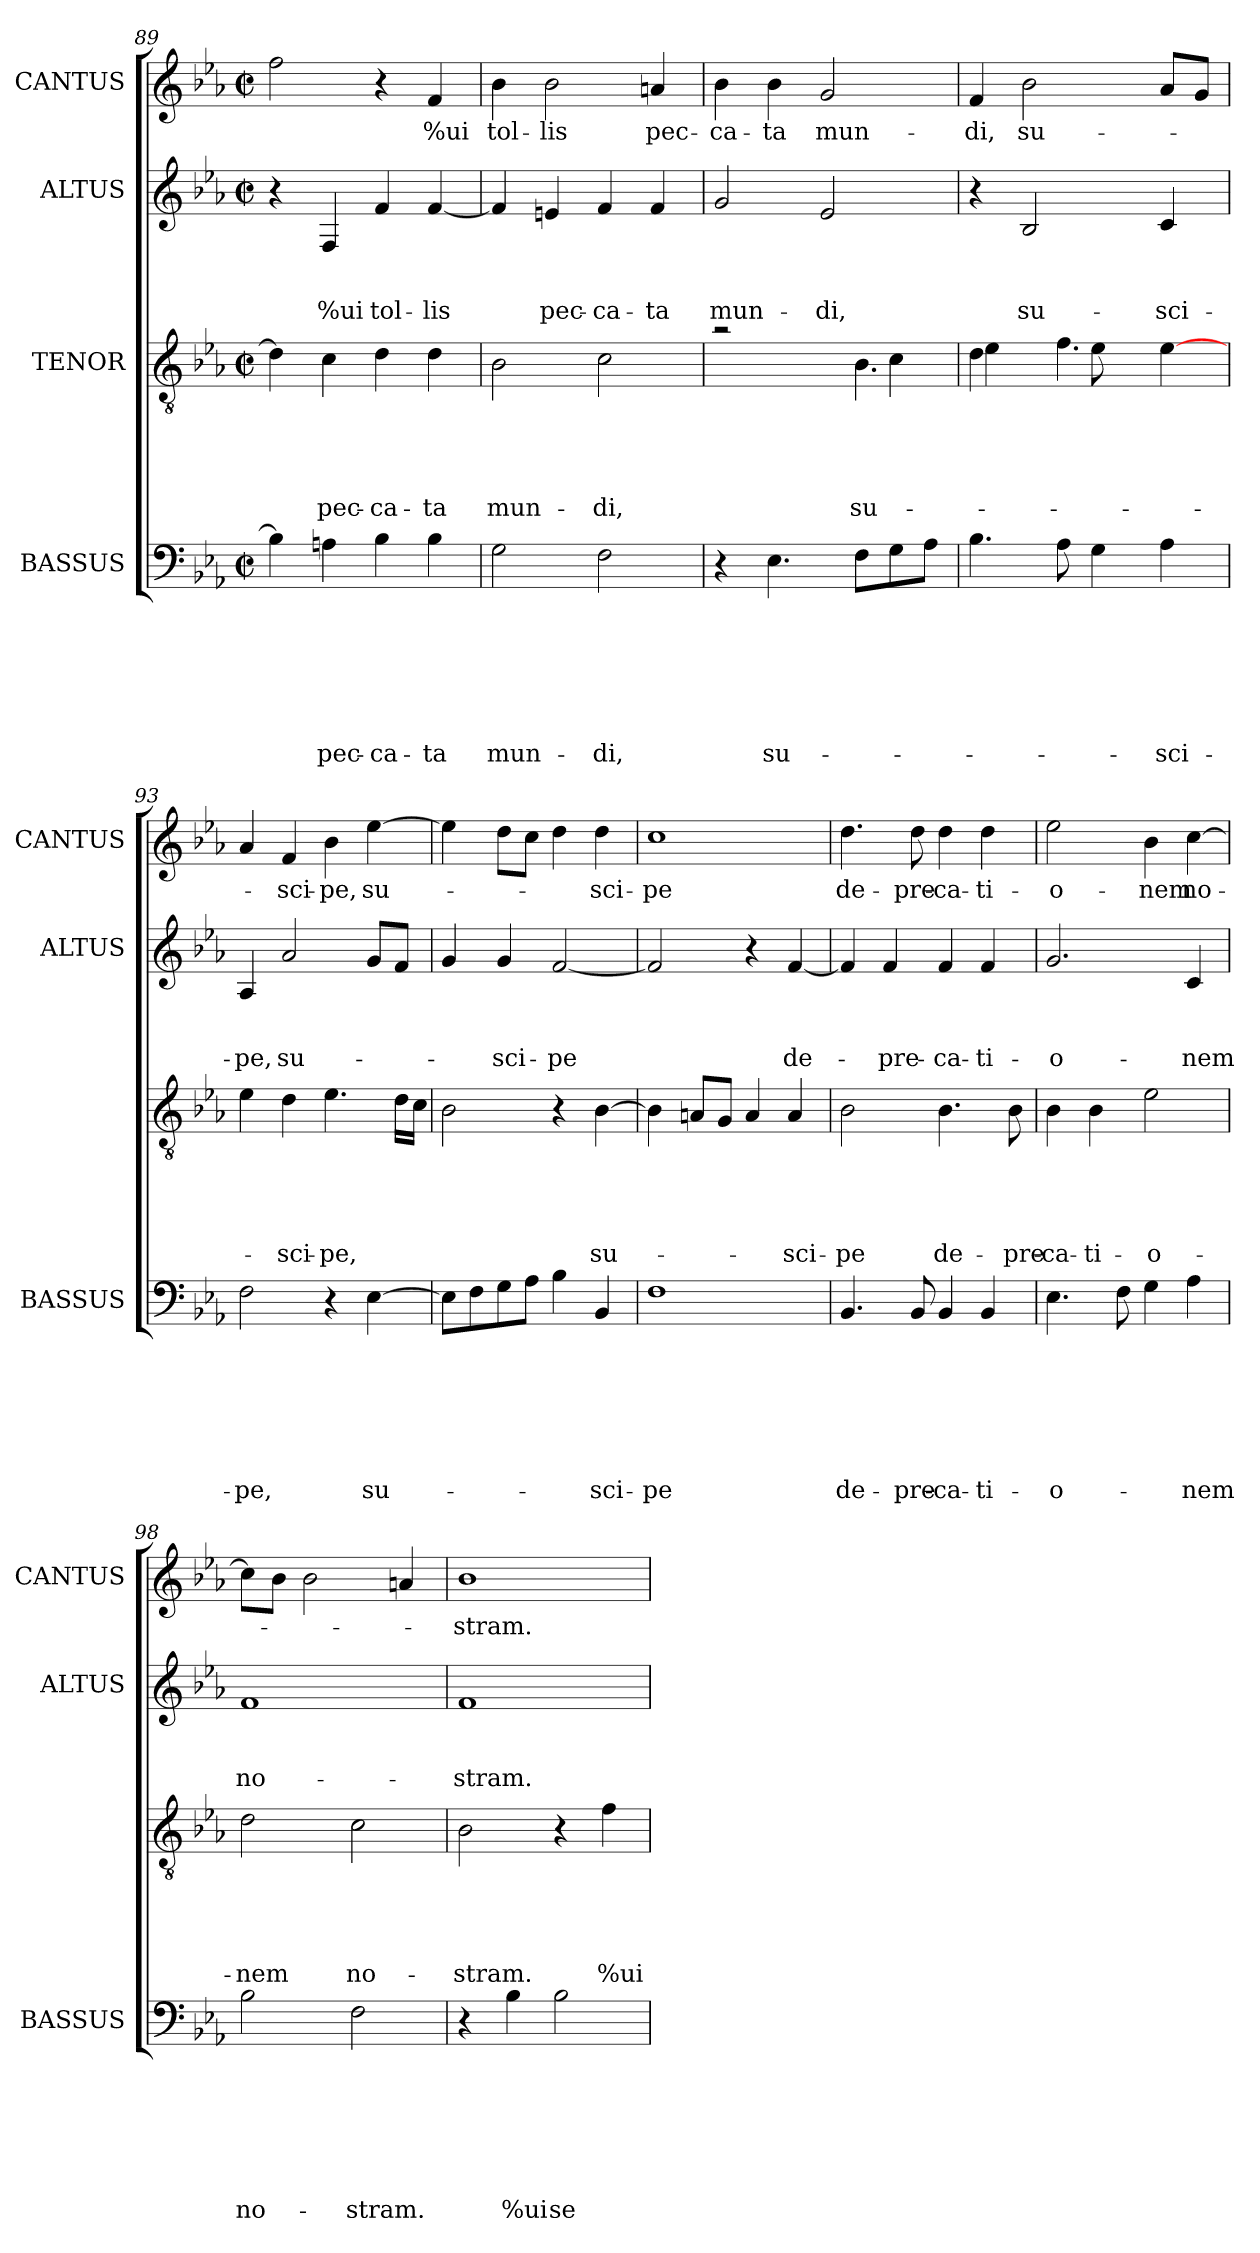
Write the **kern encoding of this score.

**kern	**text	**text	**text	**text	**text	**text	**text	**kern	**text	**text	**text	**text	**text	**kern	**text	**text	**text	**kern	**text
*part4	*part4	*part4	*part4	*part4	*part4	*part4	*part4	*part3	*part3	*part3	*part3	*part3	*part3	*part2	*part2	*part2	*part2	*part1	*part1
*staff4	*staff4	*staff4	*staff4	*staff4	*staff4	*staff4	*staff4	*staff3	*staff3	*staff3	*staff3	*staff3	*staff3	*staff2	*staff2	*staff2	*staff2	*staff1	*staff1
*I"BASSUS	*	*	*	*	*	*	*	*I"TENOR	*	*	*	*	*	*I"ALTUS	*	*	*	*I"CANTUS	*
*I'BASSUS	*	*	*	*	*	*	*	*	*	*	*	*	*	*I'ALTUS	*	*	*	*I'CANTUS	*
*clefF4	*	*	*	*	*	*	*	*clefGv2	*	*	*	*	*	*clefG2	*	*	*	*clefG2	*
*k[b-e-a-]	*	*	*	*	*	*	*	*k[b-e-a-]	*	*	*	*	*	*k[b-e-a-]	*	*	*	*k[b-e-a-]	*
*E-:	*	*	*	*	*	*	*	*E-:	*	*	*	*	*	*E-:	*	*	*	*E-:	*
*M2/2	*	*	*	*	*	*	*	*M2/2	*	*	*	*	*	*M2/2	*	*	*	*M2/2	*
*met(c|)	*	*	*	*	*	*	*	*met(c|)	*	*	*	*	*	*met(c|)	*	*	*	*met(c|)	*
=89	=89	=89	=89	=89	=89	=89	=89	=89	=89	=89	=89	=89	=89	=89	=89	=89	=89	=89	=89
4B-\]	.	.	.	.	.	.	.	4d\]	.	.	.	.	.	4r	.	.	.	2ff\	.
!	!	!	!	!	!	!	!LO:LY:b	!	!	!	!	!	!LO:LY:b	!	!	!	!LO:LY:b	!	!
4An\	.	.	.	.	.	.	pec-	4c\	.	.	.	.	pec-	4F/	.	.	%ui	.	.
!	!	!	!	!	!	!	!LO:LY:b	!	!	!	!	!	!LO:LY:b	!	!	!	!LO:LY:b	!	!
4B-\	.	.	.	.	.	.	-ca-	4d\	.	.	.	.	-ca-	4f/	.	.	tol-	4r	.
!	!	!	!	!	!	!	!LO:LY:b	!	!	!	!	!	!LO:LY:b	!	!	!	!LO:LY:b	!	!LO:LY:b
4B-\	.	.	.	.	.	.	-ta	4d\	.	.	.	.	-ta	[>4f/	.	.	-lis	4f/	%ui
!!LO:PB:g=z
=90	=90	=90	=90	=90	=90	=90	=90	=90	=90	=90	=90	=90	=90	=90	=90	=90	=90	=90	=90
!	!	!	!	!	!	!	!LO:LY:b	!	!	!	!	!	!LO:LY:b	!	!	!	!	!	!LO:LY:b
2G\	.	.	.	.	.	.	mun-	2B-\	.	.	.	.	mun-	4f/]	.	.	.	4b-\	tol-
!	!	!	!	!	!	!	!	!	!	!	!	!	!	!	!	!	!LO:LY:b	!	!LO:LY:b
.	.	.	.	.	.	.	.	.	.	.	.	.	.	4en/	.	.	pec-	2b-\	-lis
!	!	!	!	!	!	!	!LO:LY:b	!	!	!	!	!	!LO:LY:b	!	!	!	!LO:LY:b	!	!
2F\	.	.	.	.	.	.	-di,	2c\	.	.	.	.	-di,	4f/	.	.	-ca-	.	.
!	!	!	!	!	!	!	!	!	!	!	!	!	!	!	!	!	!LO:LY:b	!	!LO:LY:b
.	.	.	.	.	.	.	.	.	.	.	.	.	.	4f/	.	.	-ta	4an/	pec-
=91	=91	=91	=91	=91	=91	=91	=91	=91	=91	=91	=91	=91	=91	=91	=91	=91	=91	=91	=91
*	*	*	*	*	*	*	*	*^	*	*	*	*	*	*	*	*	*	*	*
!	!	!	!	!	!	!	!	!	!	!	!	!	!	!	!	!	!	!LO:LY:b	!	!LO:LY:b
4r	.	.	.	.	.	.	.	2ra	2.ryy	.	.	.	.	.	2g/	.	.	mun-	4b-\	-ca-
!	!	!	!	!	!	!	!LO:LY:b	!	!	!	!	!	!	!	!	!	!	!	!	!LO:LY:b
4.E-\	.	.	.	.	.	.	su-	.	.	.	.	.	.	.	.	.	.	.	4b-\	-ta
!	!	!	!	!	!	!	!	!	!	!	!	!	!	!	!	!	!	!LO:LY:b	!	!LO:LY:b
.	.	.	.	.	.	.	.	8ryy	.	.	.	.	.	.	2e-/	.	.	-di,	2g/	mun-
!	!	!	!	!	!	!	!	!	!	!	!	!	!	!LO:LY:b	!	!	!	!	!	!
8F\L	.	.	.	.	.	.	.	4.B-\	.	.	.	.	.	su-	.	.	.	.	.	.
8G\	.	.	.	.	.	.	.	.	4c\	.	.	.	.	.	.	.	.	.	.	.
8A-\J	.	.	.	.	.	.	.	.	.	.	.	.	.	.	.	.	.	.	.	.
=92	=92	=92	=92	=92	=92	=92	=92	=92	=92	=92	=92	=92	=92	=92	=92	=92	=92	=92	=92	=92
*	*	*	*	*	*	*	*	*	*^	*	*	*	*	*	*	*	*	*	*	*
!	!	!	!	!	!	!	!	!	!	!	!	!	!	!	!	!	!	!	!	!	!LO:LY:b
4.B-\	.	.	.	.	.	.	.	4d\	4e-\	2ryy	.	.	.	.	.	4r	.	.	.	4f/	-di,
!	!	!	!	!	!	!	!	!	!	!	!	!	!	!	!	!	!	!	!LO:LY:b	!	!LO:LY:b
.	.	.	.	.	.	.	.	2.ryy	8ryy	.	.	.	.	.	.	2B-/	.	.	su-	2b-\	su-
8A-\	.	.	.	.	.	.	.	.	4.f\	.	.	.	.	.	.	.	.	.	.	.	.
4G\	.	.	.	.	.	.	.	.	.	8e-\	.	.	.	.	.	.	.	.	.	.	.
.	.	.	.	.	.	.	.	.	.	8ryy	.	.	.	.	.	.	.	.	.	.	.
!	!	!	!	!	!	!	!LO:LY:b	!	!	!	!	!	!	!	!	!	!	!	!LO:LY:b	!	!
4A-\	.	.	.	.	.	.	-sci-	.	4ryy	[>4e-\	.	.	.	.	.	4c/	.	.	-sci-	8a-/L	.
.	.	.	.	.	.	.	.	.	.	.	.	.	.	.	.	.	.	.	.	8g/J	.
*	*	*	*	*	*	*	*	*v	*v	*v	*	*	*	*	*	*	*	*	*	*	*
=93	=93	=93	=93	=93	=93	=93	=93	=93	=93	=93	=93	=93	=93	=93	=93	=93	=93	=93	=93
!	!	!	!	!	!	!	!LO:LY:b	!	!	!	!	!	!	!	!	!	!LO:LY:b	!	!
2F\	.	.	.	.	.	.	-pe,	4e-\	.	.	.	.	.	4A-/	.	.	-pe,	4a-/	.
!	!	!	!	!	!	!	!	!	!	!	!	!	!LO:LY:b	!	!	!	!LO:LY:b	!	!LO:LY:b
.	.	.	.	.	.	.	.	4d\	.	.	.	.	-sci-	2a-/	.	.	su-	4f/	-sci-
!	!	!	!	!	!	!	!	!	!	!	!	!	!LO:LY:b	!	!	!	!	!	!LO:LY:b
4r	.	.	.	.	.	.	.	4.e-\	.	.	.	.	-pe,	.	.	.	.	4b-\	-pe,
!	!	!	!	!	!	!	!LO:LY:b	!	!	!	!	!	!	!	!	!	!	!	!LO:LY:b
[>4E-\	.	.	.	.	.	.	su-	.	.	.	.	.	.	8g/L	.	.	.	[>4ee-\	su-
.	.	.	.	.	.	.	.	16d\LL	.	.	.	.	.	8f/J	.	.	.	.	.
.	.	.	.	.	.	.	.	16c\JJ	.	.	.	.	.	.	.	.	.	.	.
=94	=94	=94	=94	=94	=94	=94	=94	=94	=94	=94	=94	=94	=94	=94	=94	=94	=94	=94	=94
8E-\L]	.	.	.	.	.	.	.	2B-\	.	.	.	.	.	4g/	.	.	.	4ee-\]	.
8F\	.	.	.	.	.	.	.	.	.	.	.	.	.	.	.	.	.	.	.
!	!	!	!	!	!	!	!	!	!	!	!	!	!	!	!	!	!LO:LY:b	!	!
8G\	.	.	.	.	.	.	.	.	.	.	.	.	.	4g/	.	.	-sci-	8dd\L	.
8A-\J	.	.	.	.	.	.	.	.	.	.	.	.	.	.	.	.	.	8cc\J	.
!	!	!	!	!	!	!	!	!	!	!	!	!	!	!	!	!	!LO:LY:b	!	!
4B-\	.	.	.	.	.	.	.	4r	.	.	.	.	.	[<2f/	.	.	-pe	4dd\	.
!	!	!	!	!	!	!	!LO:LY:b	!	!	!	!	!	!LO:LY:b	!	!	!	!	!	!LO:LY:b
4BB-/	.	.	.	.	.	.	-sci-	[>4B-\	.	.	.	.	su-	.	.	.	.	4dd\	-sci-
=95	=95	=95	=95	=95	=95	=95	=95	=95	=95	=95	=95	=95	=95	=95	=95	=95	=95	=95	=95
!	!	!	!	!	!	!	!LO:LY:b	!	!	!	!	!	!	!	!	!	!	!	!LO:LY:b
1F	.	.	.	.	.	.	-pe	4B-\]	.	.	.	.	.	2f/]	.	.	.	1cc	-pe
.	.	.	.	.	.	.	.	8An/L	.	.	.	.	.	.	.	.	.	.	.
.	.	.	.	.	.	.	.	8G/J	.	.	.	.	.	.	.	.	.	.	.
.	.	.	.	.	.	.	.	4A/	.	.	.	.	.	4r	.	.	.	.	.
!	!	!	!	!	!	!	!	!	!	!	!	!	!LO:LY:b	!	!	!	!LO:LY:b	!	!
.	.	.	.	.	.	.	.	4A/	.	.	.	.	-sci-	[<4f/	.	.	de-	.	.
!!LO:LB:g=z
=96	=96	=96	=96	=96	=96	=96	=96	=96	=96	=96	=96	=96	=96	=96	=96	=96	=96	=96	=96
!	!	!	!	!	!	!	!LO:LY:b	!	!	!	!	!	!LO:LY:b	!	!	!	!	!	!LO:LY:b
4.BB-/	.	.	.	.	.	.	de-	2B-\	.	.	.	.	-pe	4f/]	.	.	.	4.dd\	de-
!	!	!	!	!	!	!	!	!	!	!	!	!	!	!	!	!	!LO:LY:b	!	!
.	.	.	.	.	.	.	.	.	.	.	.	.	.	4f/	.	.	-pre-	.	.
!	!	!	!	!	!	!	!LO:LY:b	!	!	!	!	!	!	!	!	!	!	!	!LO:LY:b
8BB-/	.	.	.	.	.	.	-pre-	.	.	.	.	.	.	.	.	.	.	8dd\	-pre-
!	!	!	!	!	!	!	!LO:LY:b	!	!	!	!	!	!LO:LY:b	!	!	!	!LO:LY:b	!	!LO:LY:b
4BB-/	.	.	.	.	.	.	-ca-	4.B-\	.	.	.	.	de-	4f/	.	.	-ca-	4dd\	-ca-
!	!	!	!	!	!	!	!LO:LY:b	!	!	!	!	!	!	!	!	!	!LO:LY:b	!	!LO:LY:b
4BB-/	.	.	.	.	.	.	-ti-	.	.	.	.	.	.	4f/	.	.	-ti-	4dd\	-ti-
!	!	!	!	!	!	!	!	!	!	!	!	!	!LO:LY:b	!	!	!	!	!	!
.	.	.	.	.	.	.	.	8B-\	.	.	.	.	-pre-	.	.	.	.	.	.
=97	=97	=97	=97	=97	=97	=97	=97	=97	=97	=97	=97	=97	=97	=97	=97	=97	=97	=97	=97
!	!	!	!	!	!	!	!LO:LY:b	!	!	!	!	!	!LO:LY:b	!	!	!	!LO:LY:b	!	!LO:LY:b
4.E-\	.	.	.	.	.	.	-o-	4B-\	.	.	.	.	-ca-	2.g/	.	.	-o-	2ee-\	-o-
!	!	!	!	!	!	!	!	!	!	!	!	!	!LO:LY:b	!	!	!	!	!	!
.	.	.	.	.	.	.	.	4B-\	.	.	.	.	-ti-	.	.	.	.	.	.
8F\	.	.	.	.	.	.	.	.	.	.	.	.	.	.	.	.	.	.	.
!	!	!	!	!	!	!	!	!	!	!	!	!	!LO:LY:b	!	!	!	!	!	!LO:LY:b
4G\	.	.	.	.	.	.	.	2e-\	.	.	.	.	-o-	.	.	.	.	4b-\	-nem
!	!	!	!	!	!	!	!LO:LY:b	!	!	!	!	!	!	!	!	!	!LO:LY:b	!	!LO:LY:b
4A-\	.	.	.	.	.	.	-nem	.	.	.	.	.	.	4c/	.	.	-nem	[>4cc\	no-
=98	=98	=98	=98	=98	=98	=98	=98	=98	=98	=98	=98	=98	=98	=98	=98	=98	=98	=98	=98
!	!	!	!	!	!	!	!LO:LY:b	!	!	!	!	!	!LO:LY:b	!	!	!	!LO:LY:b	!	!
2B-\	.	.	.	.	.	.	no-	2d\	.	.	.	.	-nem	1f	.	.	no-	8cc\L]	.
.	.	.	.	.	.	.	.	.	.	.	.	.	.	.	.	.	.	8b-\J	.
.	.	.	.	.	.	.	.	.	.	.	.	.	.	.	.	.	.	2b-\	.
!	!	!	!	!	!	!	!LO:LY:b	!	!	!	!	!	!LO:LY:b	!	!	!	!	!	!
2F\	.	.	.	.	.	.	-stram.	2c\	.	.	.	.	no-	.	.	.	.	.	.
.	.	.	.	.	.	.	.	.	.	.	.	.	.	.	.	.	.	4an/	.
=99	=99	=99	=99	=99	=99	=99	=99	=99	=99	=99	=99	=99	=99	=99	=99	=99	=99	=99	=99
!	!	!	!	!	!	!	!	!	!	!	!	!	!LO:LY:b	!	!	!	!LO:LY:b	!	!LO:LY:b
4r	.	.	.	.	.	.	.	2B-\	.	.	.	.	-stram.	1f	.	.	-stram.	1b-	-stram.
!	!	!	!	!	!	!	!LO:LY:b	!	!	!	!	!	!	!	!	!	!	!	!
4B-\	.	.	.	.	.	.	%ui	.	.	.	.	.	.	.	.	.	.	.	.
!	!	!	!	!	!	!	!LO:LY:b	!	!	!	!	!	!	!	!	!	!	!	!
2B-\	.	.	.	.	.	.	se-	4r	.	.	.	.	.	.	.	.	.	.	.
!	!	!	!	!	!	!	!	!	!	!	!	!	!LO:LY:b	!	!	!	!	!	!
.	.	.	.	.	.	.	.	4f\	.	.	.	.	%ui	.	.	.	.	.	.
=	=	=	=	=	=	=	=	=	=	=	=	=	=	=	=	=	=	=	=
*-	*-	*-	*-	*-	*-	*-	*-	*-	*-	*-	*-	*-	*-	*-	*-	*-	*-	*-	*-
